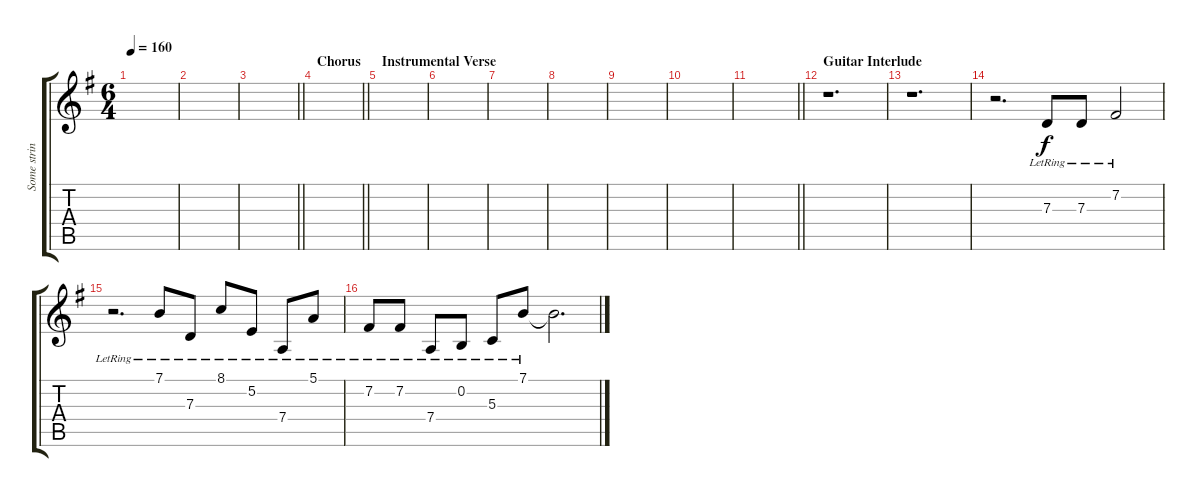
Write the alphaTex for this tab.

\track ("Some string instrument" "Some strin") {instrument shamisen}
\staff {score tabs}
\tuning (E4 B3 G3 D3 A2 E2) {hide}
\ts (6 4)
\tempo 160
\clef g2
\ks g
|
|
\barLineRight lightlight
|
\section ("" "Chorus")
\barLineRight lightlight
|
\section ("" "Instrumental Verse")
|
|
|
|
|
|
\barLineRight lightlight
|
\section ("" "Guitar Interlude")
r.1{d} |
r.1{d} |
r.2{d} 7.3{lr}.8 7.3{lr}.8 7.2{lr}.2 |
r.2{d} 7.1{lr}.8 7.3{lr}.8 8.1{lr}.8 5.2{lr}.8 7.4{lr}.8 5.1{lr}.8 |
7.2{lr}.8 7.2{lr}.8 7.4{lr}.8 0.2{lr}.8 5.3{lr}.8 7.1{lr}.8 7.1{t}.2{d}
